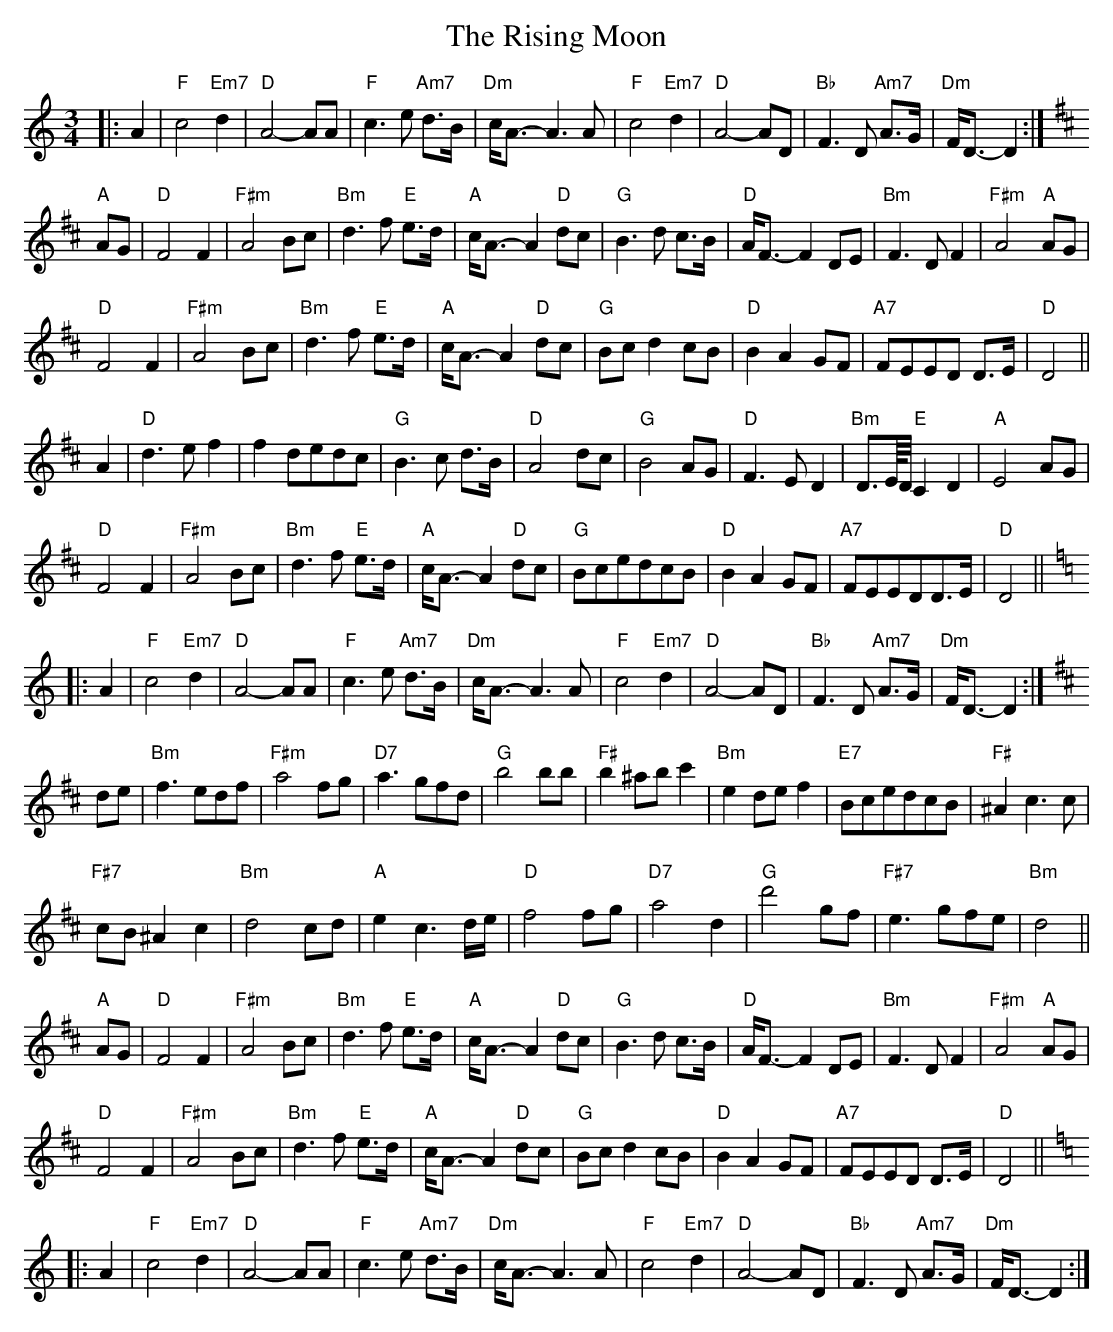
X:1
T:The Rising Moon
M:3/4
L:1/8
K:D Dorian
|:A2|\
"F"c4"Em7"d2|"D"A4-AA|"F"c3e "Am7"d>B|"Dm"c<A-A3A|\
"F"c4"Em7"d2|"D"A4-AD|"Bb"F3D "Am7"A>G|"Dm"F<D-D2:|
K:D
"A"AG|\
"D"F4F2|"F#m"A4Bc|"Bm"d3f "E"e>d|"A"c<A-A2"D"dc|\
"G"B3d c>B|"D"A<F-F2DE|"Bm"F3DF2|"F#m"A4"A"AG|
"D"F4F2|"F#m"A4Bc|"Bm"d3f "E"e>d|"A"c<A-A2"D"dc|\
"G"Bcd2cB|"D"B2A2GF|"A7"FEED D>E|"D"D4||
A2|\
"D"d3ef2|f2dedc|"G"B3c d>B|"D"A4dc|\
"G"B4AG|"D"F3ED2|"Bm"D>E//D// "E"C2D2|"A"E4AG|
"D"F4F2|"F#m"A4Bc|"Bm"d3f "E"e>d|"A"c<A-A2 "D"dc|\
"G"BcedcB|"D"B2A2GF|"A7"FEEDD>E|"D"D4||
K:D Dorian
|:A2|\
"F"c4"Em7"d2|"D"A4-AA|"F"c3e "Am7"d>B|"Dm"c<A-A3A|\
"F"c4"Em7"d2|"D"A4-AD|"Bb"F3D "Am7"A>G|"Dm"F<D-D2:|
K:D
de|\
"Bm"f3edf|"F#m"a4fg|"D7"a3gfd|"G"b4bb|\
"F#"b2^abc'2|"Bm"e2def2|"E7"BcedcB|"F#"^A2c3c|
"F#7"cB^A2c2|"Bm"d4cd|"A"e2c3d/e/|"D"f4fg|\
"D7"a4d2|"G"d'4gf|"F#7"e3gfe|"Bm"d4||
"A"AG|\
"D"F4F2|"F#m"A4Bc|"Bm"d3f "E"e>d|"A"c<A-A2"D"dc|\
"G"B3d c>B|"D"A<F-F2DE|"Bm"F3DF2|"F#m"A4"A"AG|
"D"F4F2|"F#m"A4Bc|"Bm"d3f "E"e>d|"A"c<A-A2"D"dc|\
"G"Bcd2cB|"D"B2A2GF|"A7"FEED D>E|"D"D4||
K:D Dorian
|:A2|\
"F"c4"Em7"d2|"D"A4-AA|"F"c3e "Am7"d>B|"Dm"c<A-A3A|\
"F"c4"Em7"d2|"D"A4-AD|"Bb"F3D "Am7"A>G|"Dm"F<D-D2:|
